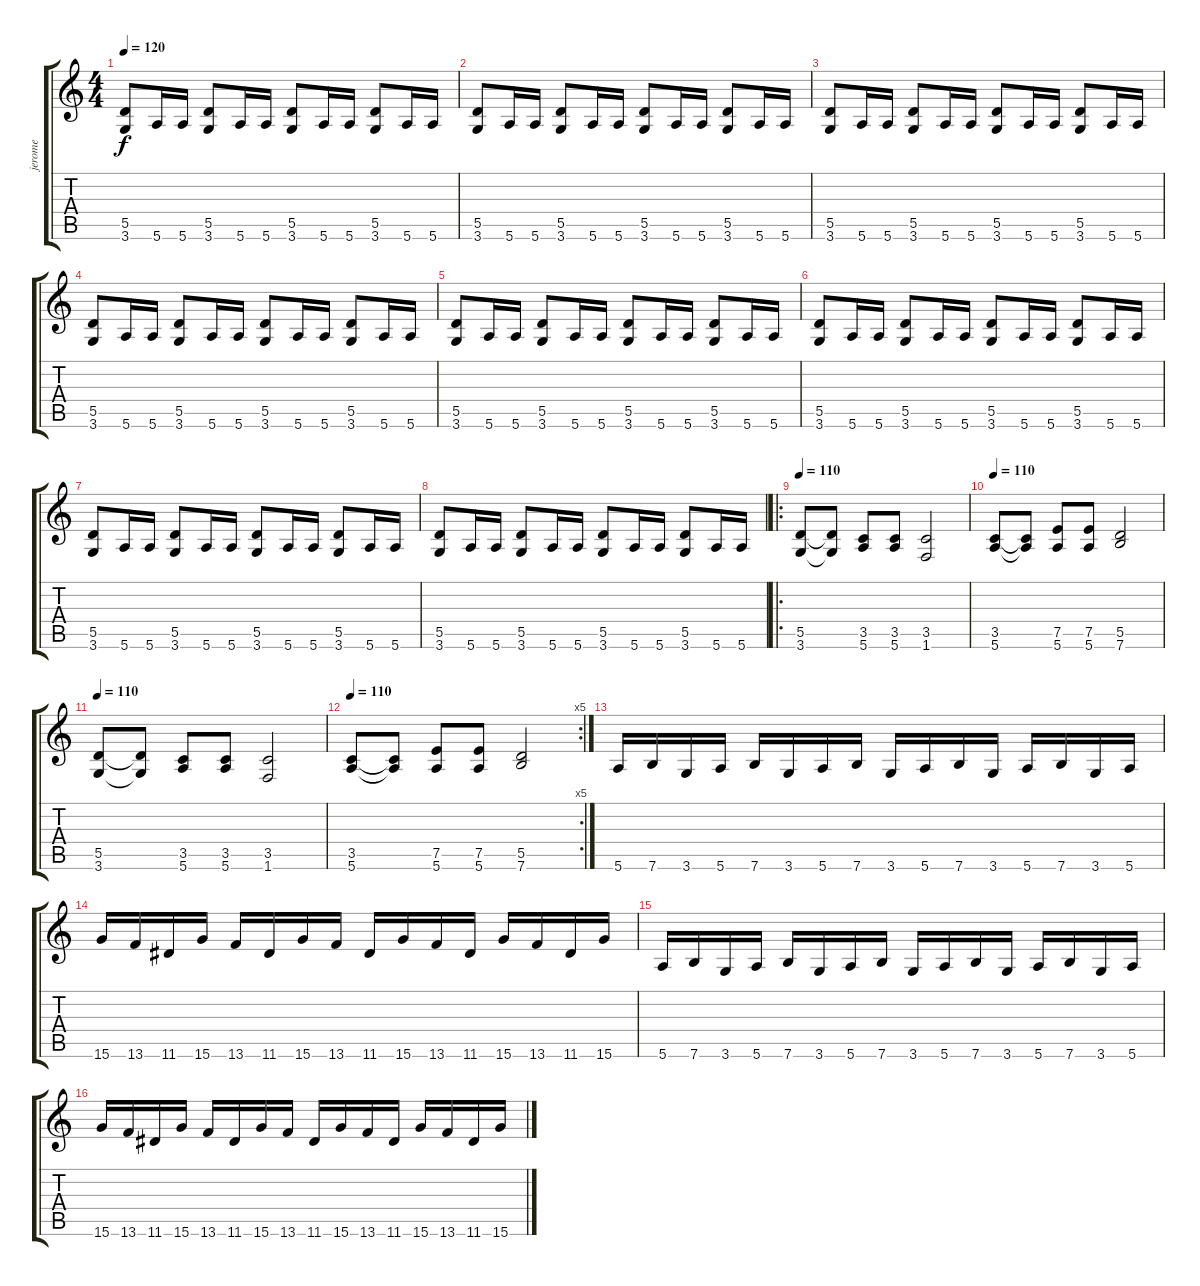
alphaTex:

\track ("jerome" "jerome") {instrument distortionguitar}
\staff {score tabs}
\tuning (E4 B3 G3 D3 A2 E2) {hide}
\ts (4 4)
\tempo 120
\clef g2
\ks c
(5.5 3.6).8{dy f volume 9} 5.6.16{volume 9} 5.6.16 (5.5 3.6).8 5.6.16 5.6.16 (5.5 3.6).8 5.6.16 5.6.16 (5.5 3.6).8 5.6.16 5.6.16 |
(5.5 3.6).8{volume 9} 5.6.16{volume 9} 5.6.16 (5.5 3.6).8 5.6.16 5.6.16 (5.5 3.6).8 5.6.16 5.6.16 (5.5 3.6).8 5.6.16 5.6.16 |
(5.5 3.6).8{volume 9} 5.6.16{volume 9} 5.6.16 (5.5 3.6).8 5.6.16 5.6.16 (5.5 3.6).8 5.6.16 5.6.16 (5.5 3.6).8 5.6.16 5.6.16 |
(5.5 3.6).8{volume 9} 5.6.16{volume 9} 5.6.16 (5.5 3.6).8 5.6.16 5.6.16 (5.5 3.6).8 5.6.16 5.6.16 (5.5 3.6).8 5.6.16 5.6.16 |
(5.5 3.6).8{volume 9} 5.6.16{volume 9} 5.6.16 (5.5 3.6).8 5.6.16 5.6.16 (5.5 3.6).8 5.6.16 5.6.16 (5.5 3.6).8 5.6.16 5.6.16 |
(5.5 3.6).8{volume 9} 5.6.16{volume 9} 5.6.16 (5.5 3.6).8 5.6.16 5.6.16 (5.5 3.6).8 5.6.16 5.6.16 (5.5 3.6).8 5.6.16 5.6.16 |
(5.5 3.6).8{volume 9} 5.6.16{volume 9} 5.6.16 (5.5 3.6).8 5.6.16 5.6.16 (5.5 3.6).8 5.6.16 5.6.16 (5.5 3.6).8 5.6.16 5.6.16 |
(5.5 3.6).8{volume 9} 5.6.16{volume 9} 5.6.16 (5.5 3.6).8 5.6.16 5.6.16 (5.5 3.6).8 5.6.16 5.6.16 (5.5 3.6).8 5.6.16 5.6.16 |
\ro
\tempo 110
(5.5 3.6).8 (5.5{t} 3.6{t}).8 (3.5 5.6).8 (3.5 5.6).8 (3.5 1.6).2 |
\tempo 110
(3.5 5.6).8 (3.5{t} 5.6{t}).8 (7.5 5.6).8 (7.5 5.6).8 (5.5 7.6).2 |
\tempo 110
(5.5 3.6).8 (5.5{t} 3.6{t}).8 (3.5 5.6).8 (3.5 5.6).8 (3.5 1.6).2 |
\rc 5
\tempo 110
(3.5 5.6).8 (3.5{t} 5.6{t}).8 (7.5 5.6).8 (7.5 5.6).8 (5.5 7.6).2 |
5.6.16 7.6.16 3.6.16 5.6.16 7.6.16 3.6.16 5.6.16 7.6.16 3.6.16 5.6.16 7.6.16 3.6.16 5.6.16 7.6.16 3.6.16 5.6.16 |
15.6.16 13.6.16 11.6.16 15.6.16 13.6.16 11.6.16 15.6.16 13.6.16 11.6.16 15.6.16 13.6.16 11.6.16 15.6.16 13.6.16 11.6.16 15.6.16 |
5.6.16 7.6.16 3.6.16 5.6.16 7.6.16 3.6.16 5.6.16 7.6.16 3.6.16 5.6.16 7.6.16 3.6.16 5.6.16 7.6.16 3.6.16 5.6.16 |
15.6.16 13.6.16 11.6.16 15.6.16 13.6.16 11.6.16 15.6.16 13.6.16 11.6.16 15.6.16 13.6.16 11.6.16 15.6.16 13.6.16 11.6.16 15.6.16
